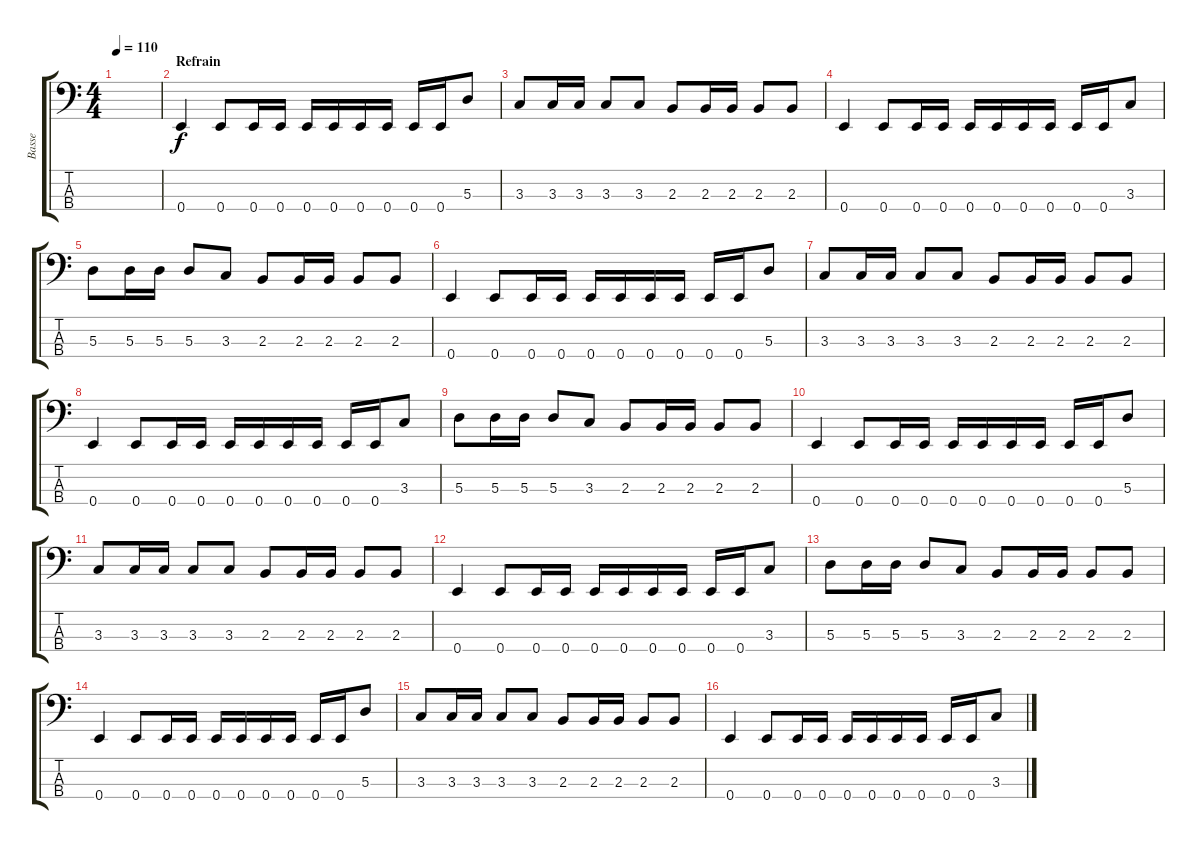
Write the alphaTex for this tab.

\track ("Basse" "Basse") {instrument electricbassfinger}
\staff {score tabs}
\tuning (G2 D2 A1 E1) {hide}
\ts (4 4)
\tempo 110
\clef f4
\ks c
|
\section ("" "Refrain")
0.4.4 0.4.8 0.4.16 0.4.16 0.4.16 0.4.16 0.4.16 0.4.16 0.4.16 0.4.16 5.3.8 |
3.3.8 3.3.16 3.3.16 3.3.8 3.3.8 2.3.8 2.3.16 2.3.16 2.3.8 2.3.8 |
0.4.4 0.4.8 0.4.16 0.4.16 0.4.16 0.4.16 0.4.16 0.4.16 0.4.16 0.4.16 3.3.8 |
5.3.8 5.3.16 5.3.16 5.3.8 3.3.8 2.3.8 2.3.16 2.3.16 2.3.8 2.3.8 |
0.4.4 0.4.8 0.4.16 0.4.16 0.4.16 0.4.16 0.4.16 0.4.16 0.4.16 0.4.16 5.3.8 |
3.3.8 3.3.16 3.3.16 3.3.8 3.3.8 2.3.8 2.3.16 2.3.16 2.3.8 2.3.8 |
0.4.4 0.4.8 0.4.16 0.4.16 0.4.16 0.4.16 0.4.16 0.4.16 0.4.16 0.4.16 3.3.8 |
5.3.8 5.3.16 5.3.16 5.3.8 3.3.8 2.3.8 2.3.16 2.3.16 2.3.8 2.3.8 |
0.4.4 0.4.8 0.4.16 0.4.16 0.4.16 0.4.16 0.4.16 0.4.16 0.4.16 0.4.16 5.3.8 |
3.3.8 3.3.16 3.3.16 3.3.8 3.3.8 2.3.8 2.3.16 2.3.16 2.3.8 2.3.8 |
0.4.4 0.4.8 0.4.16 0.4.16 0.4.16 0.4.16 0.4.16 0.4.16 0.4.16 0.4.16 3.3.8 |
5.3.8 5.3.16 5.3.16 5.3.8 3.3.8 2.3.8 2.3.16 2.3.16 2.3.8 2.3.8 |
0.4.4 0.4.8 0.4.16 0.4.16 0.4.16 0.4.16 0.4.16 0.4.16 0.4.16 0.4.16 5.3.8 |
3.3.8 3.3.16 3.3.16 3.3.8 3.3.8 2.3.8 2.3.16 2.3.16 2.3.8 2.3.8 |
0.4.4 0.4.8 0.4.16 0.4.16 0.4.16 0.4.16 0.4.16 0.4.16 0.4.16 0.4.16 3.3.8
